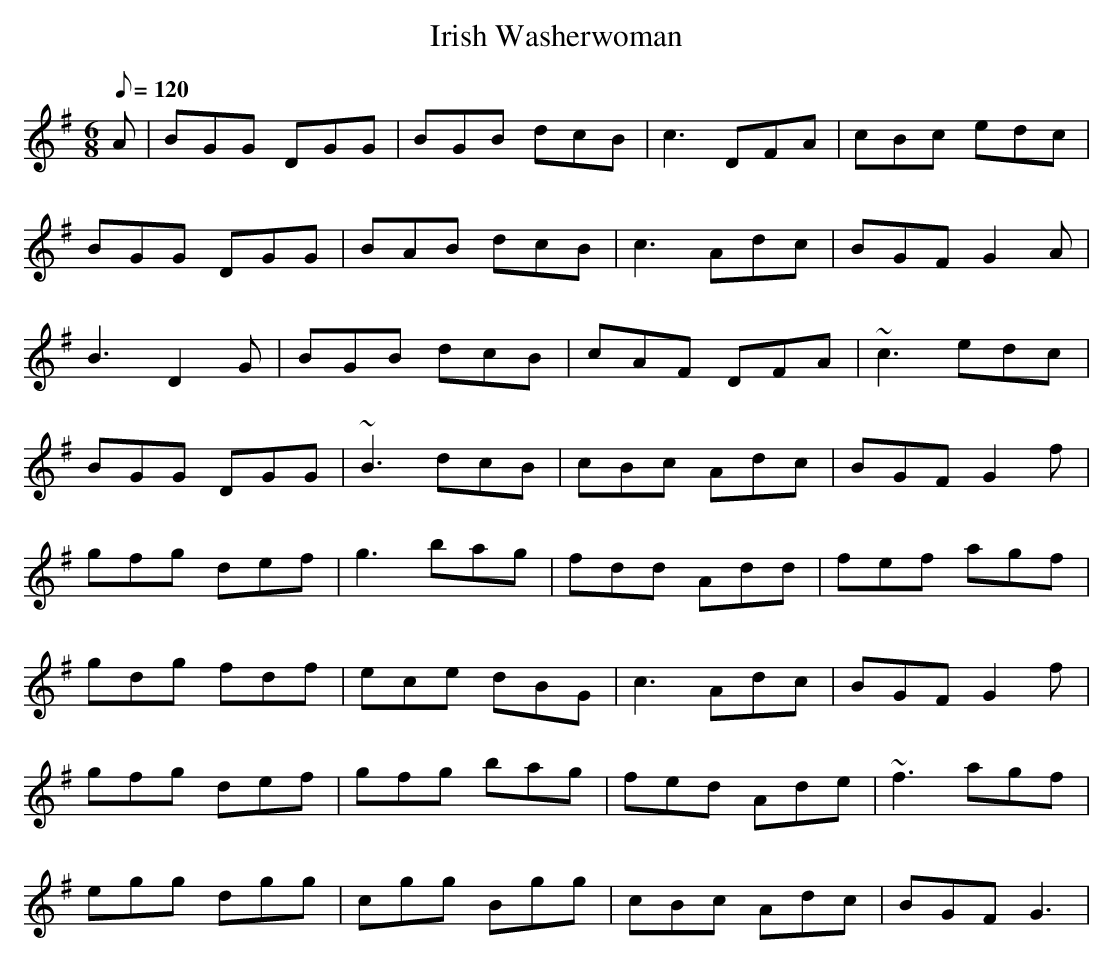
X:1
T:Irish Washerwoman
M:6/8
Q:120
K:G
A|BGG DGG | BGB dcB | c3 DFA | cBc edc |
 BGG DGG | BAB dcB | c3 Adc | BGF G2A |
 B3 D2G | BGB dcB | cAF DFA | ~c3 edc |
 BGG DGG | ~B3 dcB | cBc Adc | BGF G2f|
 gfg def | g3 bag | fdd Add | fef agf |
 gdg fdf | ece dBG | c3 Adc | BGF G2f |
 gfg def | gfg bag | fed Ade | ~f3 agf |
 egg dgg | cgg Bgg | cBc Adc | BGF G3 |
